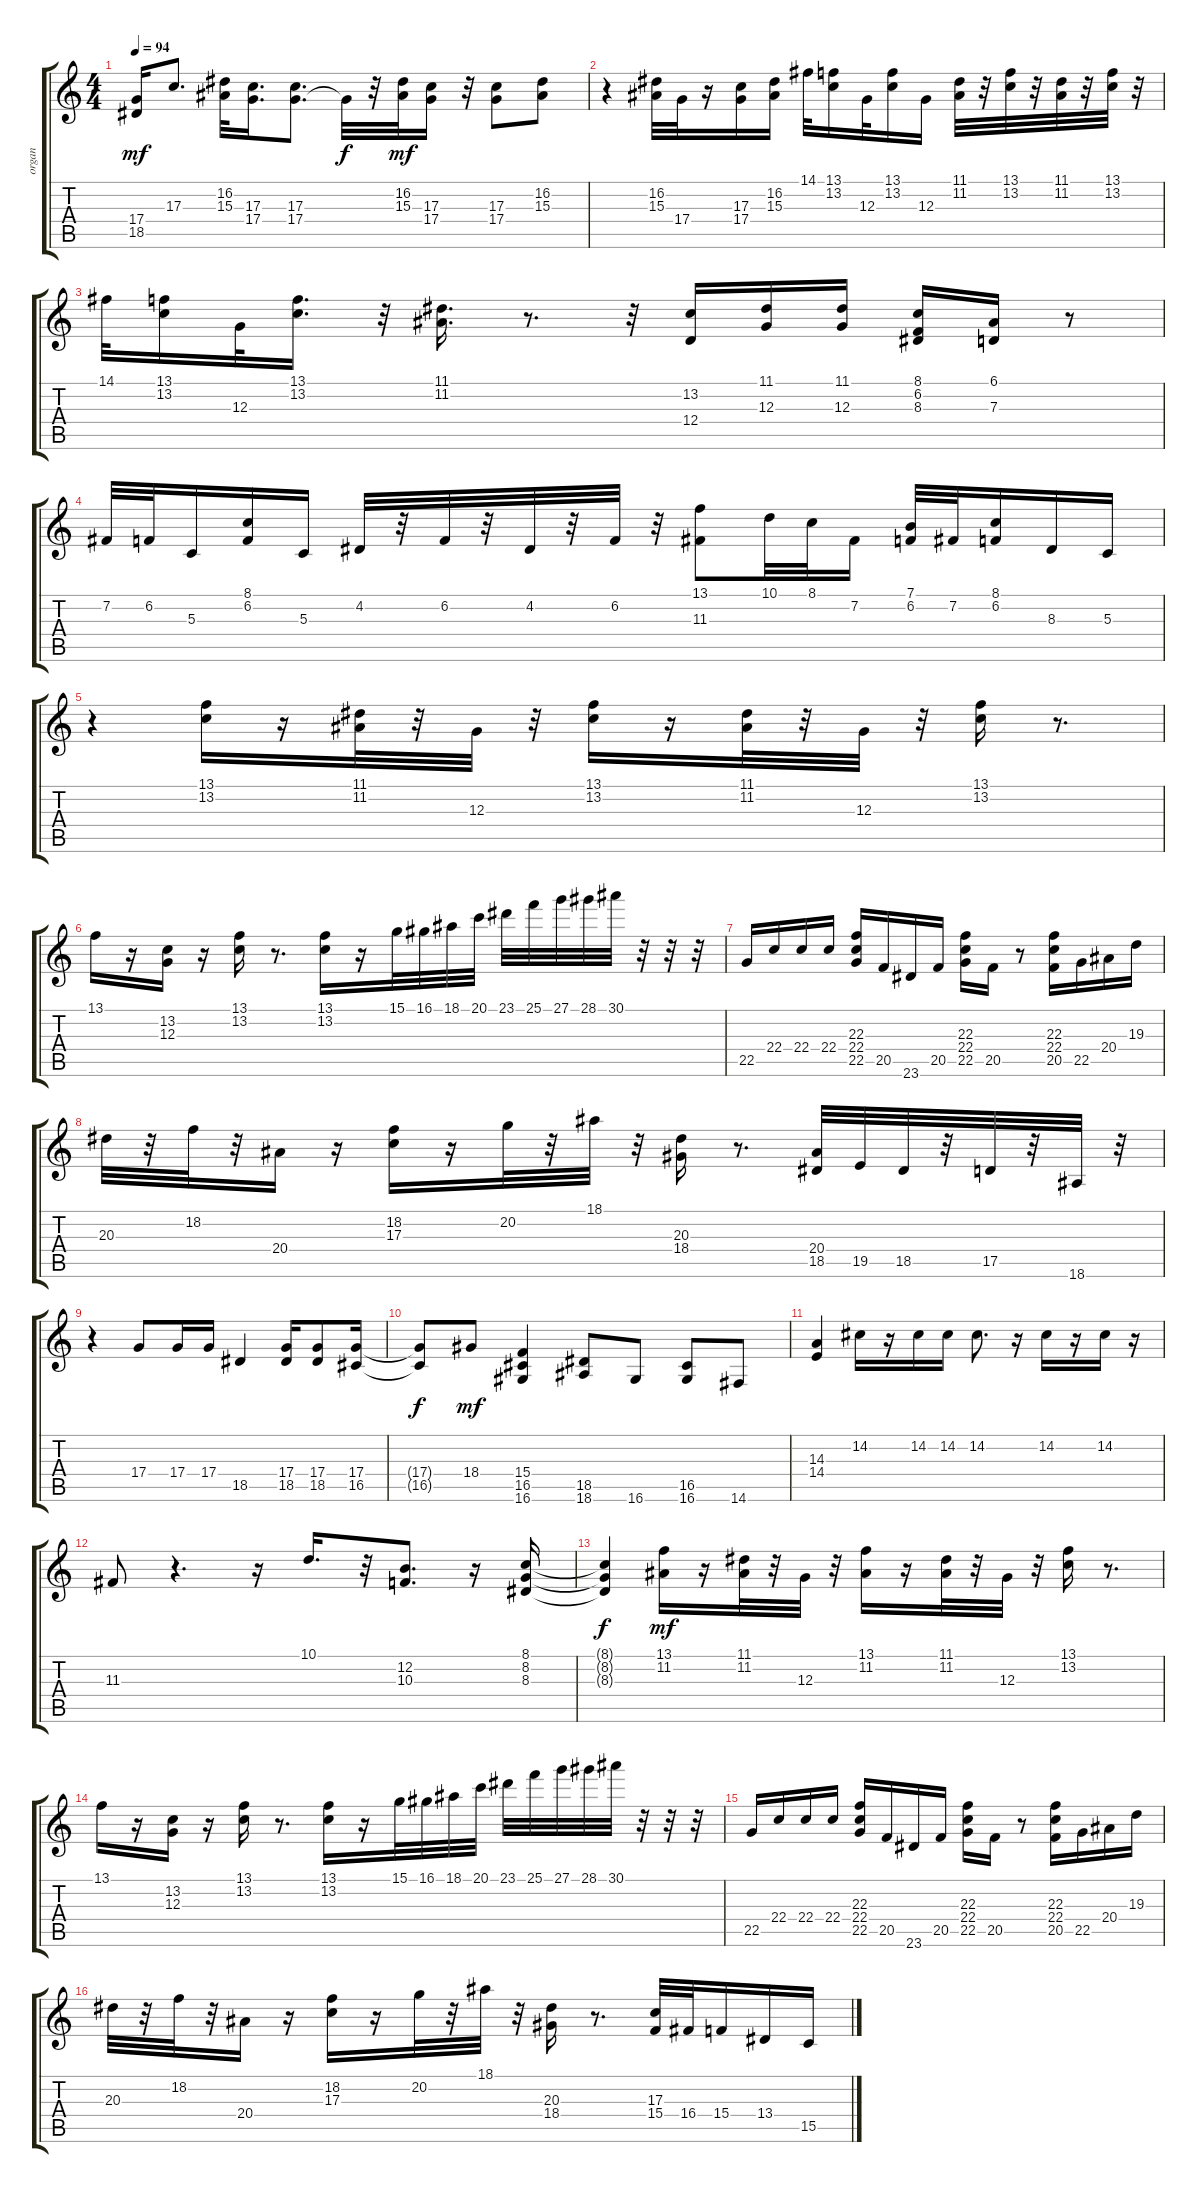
\track ("organ               " "organ     ") {instrument percussiveorgan}
\staff {score tabs}
\tuning (E4 B3 G3 D3 A2 E2) {hide}
\ts (4 4)
\tempo 94
\clef g2
\ks c
(17.4 18.5).16{dy mf balance 16} 17.3.8{d volume 14} (16.2 15.3).32{balance 0} (17.3 17.4).16{d} (17.3 17.4).8{d} 17.4{t}.32{dy f} r.32 (16.2 15.3).32{dy mf balance 12} (17.3 17.4).16 r.32 (17.3 17.4).8 (16.2 15.3).8 |
r.4 (16.2 15.3).32{balance 4} 17.4.32 r.16 (17.3 17.4).16 (16.2 15.3).16 14.1.32{balance 11} (13.1 13.2).16 12.3.32 (13.1 13.2).16{balance 9} 12.3.16 (11.1 11.2).32{balance 7} r.32 (13.1 13.2).32 r.32 (11.1 11.2).32{balance 4} r.32 (13.1 13.2).32 r.32 |
14.1.32{balance 2} (13.1 13.2).16 12.3.32 (13.1 13.2).16{d balance 0} r.32 (11.1 11.2).16{d balance 16} r.8{d} r.32 (13.2 12.4).16{balance 0} (11.1 12.3).16{balance 3} (11.1 12.3).16{balance 7} (8.1 6.2 8.3).16{balance 10} (6.1 7.3).16{balance 12} r.8 |
7.2.32{balance 11} 6.2.32 5.3.16{balance 7} (8.1 6.2).16 5.3.16{balance 3} 4.2.32 r.32 6.2.32 r.32 4.2.32 r.32 6.2.32 r.32 (13.1 11.3).8{balance 15} 10.1.32 8.1.32 7.2.16 (7.1 6.2).32{balance 1} 7.2.32 (8.1 6.2).16 8.3.16 5.3.16 |
r.4 (13.1 13.2).16{balance 0} r.16 (11.1 11.2).32{balance 2} r.32 12.3.32 r.32 (13.1 13.2).16{balance 4} r.16 (11.1 11.2).32{balance 15} r.32 12.3.32 r.32 (13.1 13.2).16{balance 12} r.8{d} |
13.1.16{balance 10} r.16 (13.2 12.3).16{balance 3} r.16 (13.1 13.2).16 r.8{d} (13.1 13.2).16{balance 0} r.16 15.1.32{balance 16} 16.1.32 18.1.32{balance 12} 20.1.32 23.1.32{balance 10} 25.1.32 27.1.32{balance 6} 28.1.32 30.1.32{balance 3} r.32 r.32{balance 1} r.32 |
22.5.16{balance 6} 22.4.16{balance 10} 22.4.16{balance 6} 22.4.16{balance 11} (22.3 22.4 22.5).16{balance 4} 20.5.16{balance 11} 23.6.16{balance 4} 20.5.16{balance 11} (22.3 22.4 22.5).16{balance 4} 20.5.16{balance 11} r.8 (22.3 22.4 20.5).16{balance 2} 22.5.16{balance 14} 20.4.16{balance 6} 19.3.16{balance 11} |
20.3.32{balance 6} r.32 18.2.32{balance 7} r.32 20.4.16{balance 8} r.16 (18.2 17.3).16 r.16 20.2.32{balance 10} r.32 18.1.32 r.32 (20.3 18.4).16{balance 11} r.8{d} (20.4 18.5).32{balance 12} 19.5.32 18.5.32{balance 14} r.32 17.5.32{balance 15} r.32 18.6.32{balance 16} r.32 |
r.4 17.4.8{balance 6 instrument drawbarorgan} 17.4.16 17.4.16 18.5.4 (17.4 18.5).16 (17.4 18.5).8 (17.4 16.5).16 |
(17.4{t} 16.5{t}).8{dy f} 18.4.8{dy mf} (15.4 16.5 16.6).4 (18.5 18.6).8 16.6.8 (16.5 16.6).8 14.6.8 |
(14.3 14.4).4 14.2.16 r.16 14.2.16 14.2.16 14.2.8{d} r.16 14.2.16 r.16 14.2.16 r.16 |
11.3.8 r.4{d} r.16 10.1.16{d} r.32 (12.2 10.3).8{d} r.16 (8.1 8.2 8.3).16 |
(8.1{t} 8.2{t} 8.3{t}).4{dy f} (13.1 11.2).16{dy mf balance 8 instrument percussiveorgan} r.16 (11.1 11.2).32 r.32 12.3.32 r.32 (13.1 11.2).16 r.16 (11.1 11.2).32 r.32 12.3.32 r.32 (13.1 13.2).16 r.8{d} |
13.1.16 r.16 (13.2 12.3).16 r.16 (13.1 13.2).16 r.8{d} (13.1 13.2).16 r.16 15.1.32 16.1.32 18.1.32 20.1.32 23.1.32 25.1.32 27.1.32 28.1.32 30.1.32 r.32 r.32 r.32 |
22.5.16 22.4.16 22.4.16 22.4.16 (22.3 22.4 22.5).16 20.5.16 23.6.16 20.5.16 (22.3 22.4 22.5).16 20.5.16 r.8 (22.3 22.4 20.5).16 22.5.16 20.4.16 19.3.16 |
20.3.32 r.32 18.2.32 r.32 20.4.16 r.16 (18.2 17.3).16 r.16 20.2.32 r.32 18.1.32 r.32 (20.3 18.4).16 r.8{d} (17.3 15.4).32 16.4.32 15.4.16 13.4.16 15.5.16
